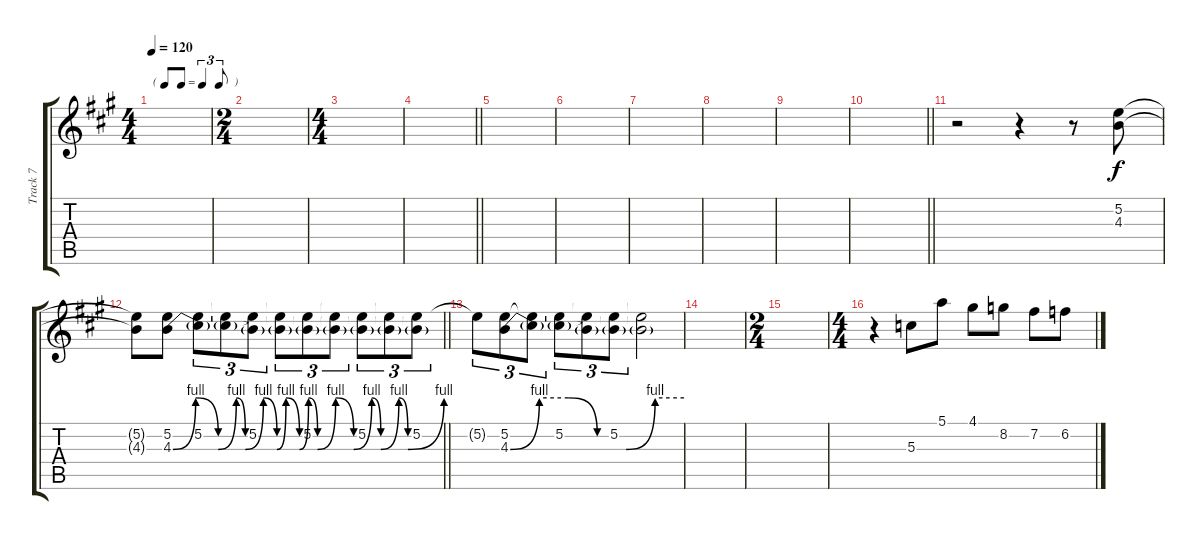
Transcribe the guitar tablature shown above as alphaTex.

\track ("Track 7" "Track 7") {instrument overdrivenguitar}
\staff {score tabs}
\tuning (E4 B3 G3 D3 A2 E2) {hide}
\ts (4 4)
\tf triplet8th
\tempo 120
\clef g2
\ks a
|
\ts (2 4)
|
\ts (4 4)
|
\barLineRight lightlight
|
|
|
|
|
|
\barLineRight lightlight
|
r.2 r.4 r.8 (5.2 4.3).8 |
\barLineRight lightlight
(5.2{t} 4.3{t}).8 (5.2 4.3{be (custom 0 0 5 4 10 0 14 4 16 0 20 4 23 0 25 4 28 0 30 4 32 0 36 4 40 0 44 4 46 0 50 4 52 0 60 4)}).8 (5.2 4.3{t}).8{tu (3 2)} (5.2{t} 4.3{t}).8{tu (3 2)} (5.2 4.3{t}).8{tu (3 2)} (5.2{t} 4.3{t}).8{tu (3 2)} (5.2 4.3{t}).8{tu (3 2)} (5.2{t} 4.3{t}).8{tu (3 2)} (5.2 4.3{t}).8{tu (3 2)} (5.2{t} 4.3{t}).8{tu (3 2)} (5.2 4.3{t}).8{tu (3 2)} |
5.2{t}.8{tu (3 2)} (5.2 4.3{be (custom 0 0 10 4 20 4 30 0 40 0 50 4 60 4)}).8{tu (3 2)} (5.2{t} 4.3{t}).8{tu (3 2)} (5.2 4.3{t}).8{tu (3 2)} (5.2{t} 4.3{t}).8{tu (3 2)} (5.2 4.3{t}).8{tu (3 2)} (5.2{t} 4.3{t}).2 |
|
\ts (2 4)
|
\ts (4 4)
r.4 5.3.8 5.1.8 4.1.8 8.2.8 7.2.8 6.2.8
